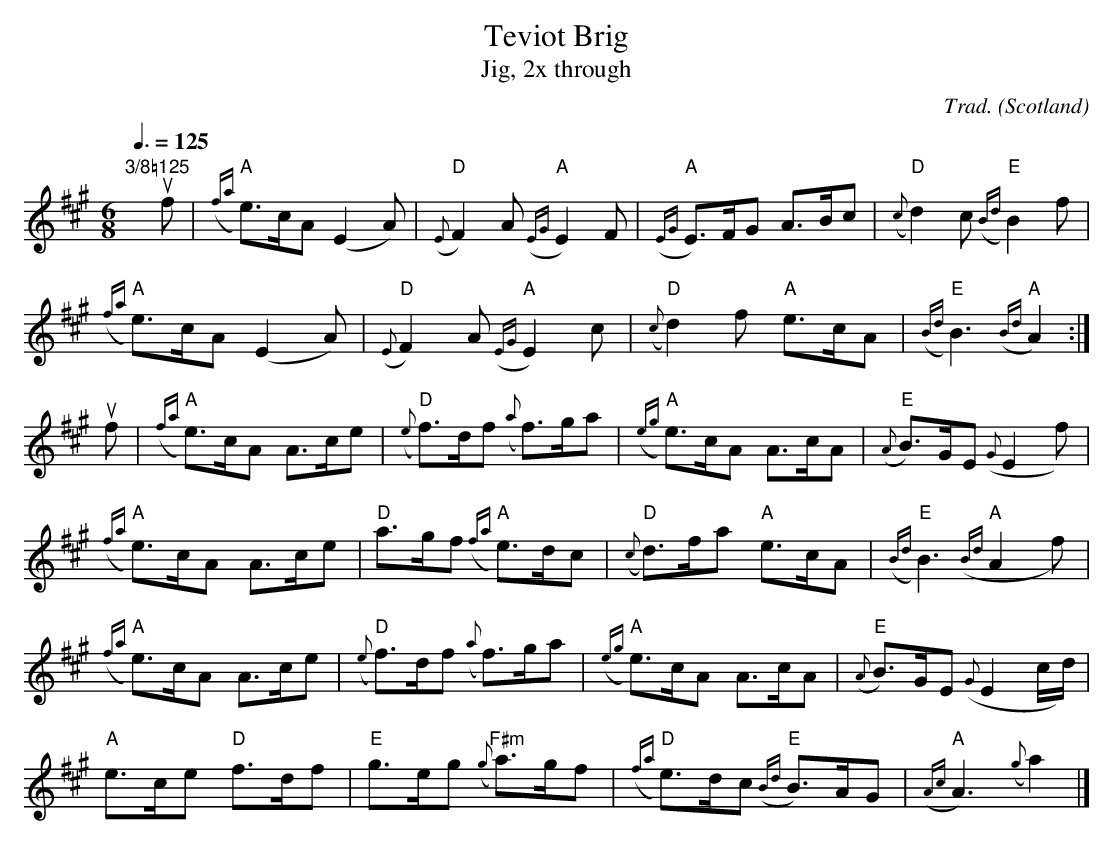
X:1
T:Teviot Brig
T:Jig, 2x through
C:Trad.
O:Scotland
M:6/8
Q:3/8=125
K:A
"3/8=125"yyuf|({fa}"A"e>)cA (E2A)|({E}"D"F2)A ({EG}"A"E2)F|({EG}"A"E>)FG A>Bc|({c}"D"d2)c ({Bd}"E"B2)f|
   ({fa}"A"e>)cA (E2A)|({E}"D"F2)A ({EG}"A"E2)c|({c}"D"d2)f "A"e>cA|({Bd}"E"B3) ({Bd}"A"A2):|
uf|({fa}"A"e>)cA A>ce|({e}"D"f>)df ({a}f>)ga|({eg}"A"e>)cA A>cA|({A}"E"B>)GE ({G}E2f)|
   ({fa}"A"e>)cA A>ce|"D"a>gf ({fa}"A"e>)dc|({c}"D"d>)fa "A"e>cA|({Bd}"E"B3) ({Bd}"A"A2f)|
   ({fa}"A"e>)cA A>ce|({e}"D"f>)df ({a}f>)ga|({eg}"A"e>)cA A>cA|({A}"E"B>)GE ({G}E2 c/d/)|
   "A"e>ce "D"f>df|"E"g>eg ({g}"F#m"a>)gf|({fa}"D"e>)dc ({Bd}"E"B>)AG|({Ac}"A"A3) ({g}a2)|]
